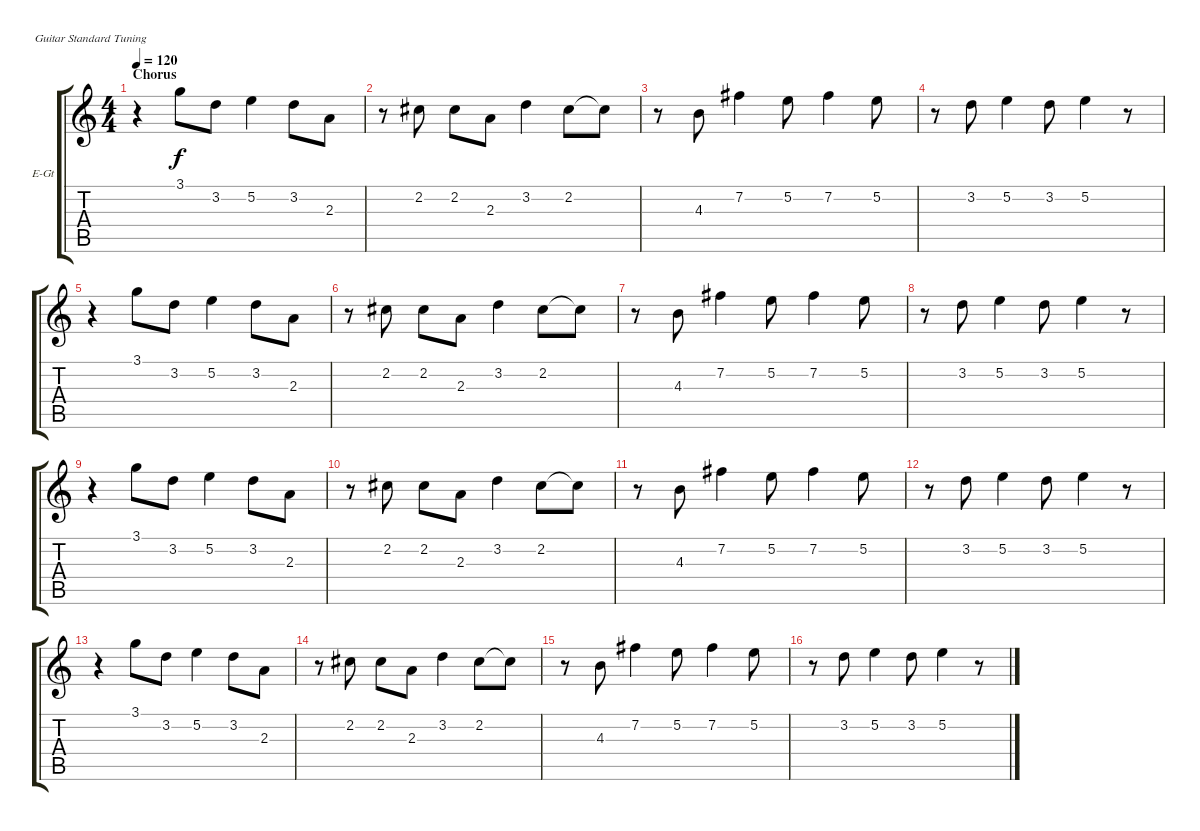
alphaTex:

\defaultSystemsLayout 4
\bracketExtendMode groupsimilarinstruments
\firstSystemTrackNameOrientation horizontal
\otherSystemsTrackNameOrientation horizontal
\track ("Guitar" "E-Gt") {instrument electricguitarclean}
\staff {score tabs}
\tuning (E4 B3 G3 D3 A2 E2)
\ts (4 4)
\section ("" "Chorus")
\tempo 120
\clef g2
\ks c
r.4{dy f} 3.1.8 3.2.8 5.2.4 3.2.8 2.3.8 |
r.8 2.2.8 2.2.8 2.3.8 3.2.4 2.2.8 2.2{t}.8 |
r.8 4.3.8 7.2.4 5.2.8 7.2.4 5.2.8 |
r.8 3.2.8 5.2.4 3.2.8 5.2.4 r.8 |
r.4 3.1.8 3.2.8 5.2.4 3.2.8 2.3.8 |
r.8 2.2.8 2.2.8 2.3.8 3.2.4 2.2.8 2.2{t}.8 |
r.8 4.3.8 7.2.4 5.2.8 7.2.4 5.2.8 |
r.8 3.2.8 5.2.4 3.2.8 5.2.4 r.8 |
r.4 3.1.8 3.2.8 5.2.4 3.2.8 2.3.8 |
r.8 2.2.8 2.2.8 2.3.8 3.2.4 2.2.8 2.2{t}.8 |
r.8 4.3.8 7.2.4 5.2.8 7.2.4 5.2.8 |
r.8 3.2.8 5.2.4 3.2.8 5.2.4 r.8 |
r.4 3.1.8 3.2.8 5.2.4 3.2.8 2.3.8 |
r.8 2.2.8 2.2.8 2.3.8 3.2.4 2.2.8 2.2{t}.8 |
r.8 4.3.8 7.2.4 5.2.8 7.2.4 5.2.8 |
r.8 3.2.8 5.2.4 3.2.8 5.2.4 r.8
